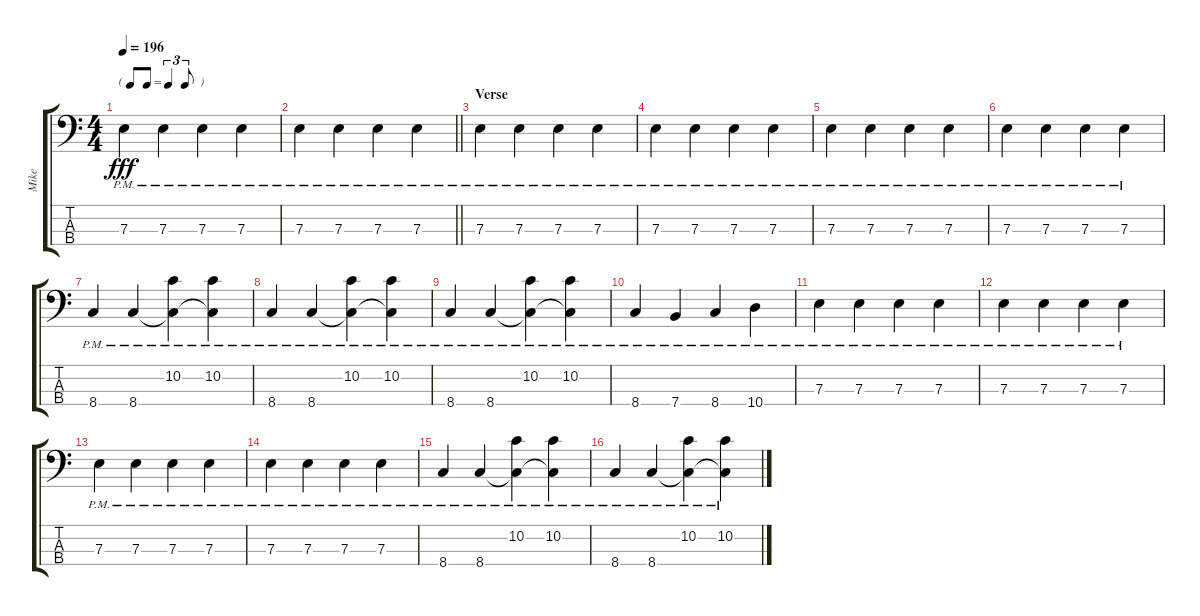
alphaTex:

\track ("Mike" "Mike") {instrument electricbasspick}
\staff {score tabs}
\tuning (G2 D2 A1 E1) {hide}
\ts (4 4)
\tf triplet8th
\tempo 196
\clef f4
\ks c
7.3{pm}.4{dy fff} 7.3{pm}.4 7.3{pm}.4 7.3{pm}.4 |
\barLineRight lightlight
7.3{pm}.4 7.3{pm}.4 7.3{pm}.4 7.3{pm}.4 |
\section ("" "Verse")
7.3{pm}.4 7.3{pm}.4 7.3{pm}.4 7.3{pm}.4 |
7.3{pm}.4 7.3{pm}.4 7.3{pm}.4 7.3{pm}.4 |
7.3{pm}.4 7.3{pm}.4 7.3{pm}.4 7.3{pm}.4 |
7.3{pm}.4 7.3{pm}.4 7.3{pm}.4 7.3{pm}.4 |
8.4{pm}.4 8.4{pm}.4 (10.2{pm} 8.4{t}).4 (10.2{pm} 8.4{t}).4 |
8.4{pm}.4 8.4{pm}.4 (10.2{pm} 8.4{t}).4 (10.2{pm} 8.4{t}).4 |
8.4{pm}.4 8.4{pm}.4 (10.2{pm} 8.4{t}).4 (10.2{pm} 8.4{t}).4 |
8.4{pm}.4 7.4{pm}.4 8.4{pm}.4 10.4{pm}.4 |
7.3{pm}.4 7.3{pm}.4 7.3{pm}.4 7.3{pm}.4 |
7.3{pm}.4 7.3{pm}.4 7.3{pm}.4 7.3{pm}.4 |
7.3{pm}.4 7.3{pm}.4 7.3{pm}.4 7.3{pm}.4 |
7.3{pm}.4 7.3{pm}.4 7.3{pm}.4 7.3{pm}.4 |
8.4{pm}.4 8.4{pm}.4 (10.2{pm} 8.4{t}).4 (10.2{pm} 8.4{t}).4 |
8.4{pm}.4 8.4{pm}.4 (10.2{pm} 8.4{t}).4 (10.2{pm} 8.4{t}).4
